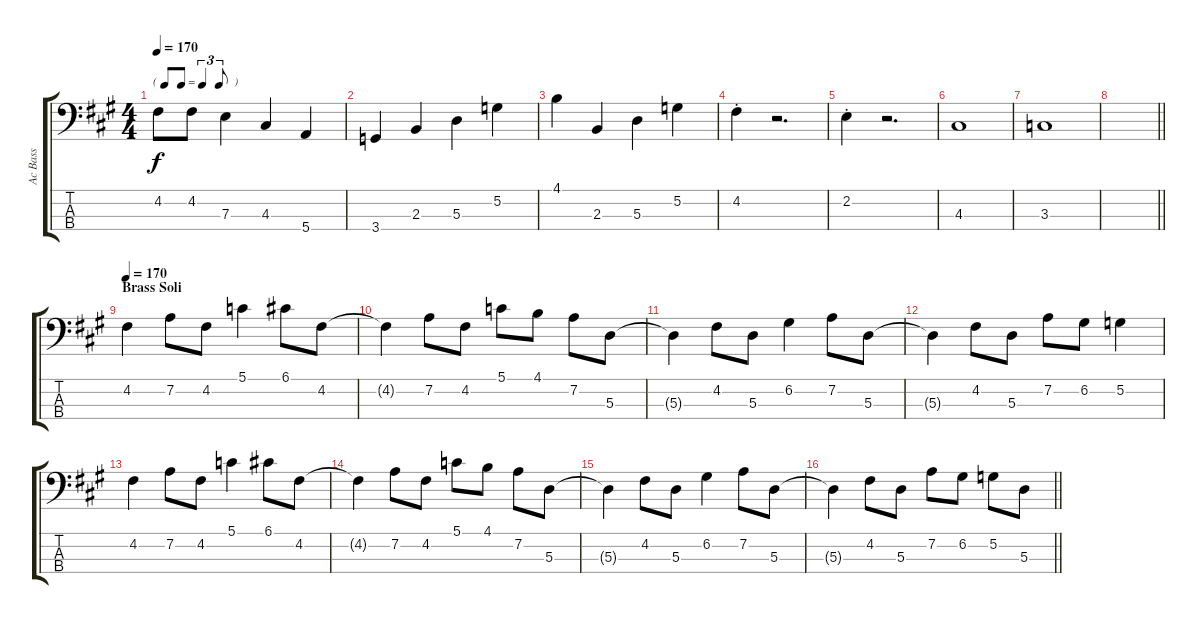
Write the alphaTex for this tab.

\track ("Ac Bass" "Ac Bass") {instrument acousticbass}
\staff {score tabs}
\tuning (G2 D2 A1 E1) {hide}
\ts (4 4)
\tf triplet8th
\tempo 170
\clef f4
\ks a
4.2{t}.8{dy f} 4.2.8 7.3.4 4.3.4 5.4.4 |
3.4.4 2.3.4 5.3.4 5.2.4 |
4.1.4 2.3.4 5.3.4 5.2.4 |
4.2{st}.4 r.2{d} |
2.2{st}.4 r.2{d} |
4.3.1 |
3.3.1 |
\barLineRight lightlight
|
\section ("" "Brass Soli")
\tempo 170
4.2.4 7.2.8 4.2.8 5.1.4 6.1.8 4.2.8 |
4.2{t}.4 7.2.8 4.2.8 5.1.8 4.1.8 7.2.8 5.3.8 |
5.3{t}.4 4.2.8 5.3.8 6.2.4 7.2.8 5.3.8 |
5.3{t}.4 4.2.8 5.3.8 7.2.8 6.2.8 5.2.4 |
4.2.4 7.2.8 4.2.8 5.1.4 6.1.8 4.2.8 |
4.2{t}.4 7.2.8 4.2.8 5.1.8 4.1.8 7.2.8 5.3.8 |
5.3{t}.4 4.2.8 5.3.8 6.2.4 7.2.8 5.3.8 |
\barLineRight lightlight
5.3{t}.4 4.2.8 5.3.8 7.2.8 6.2.8 5.2.8 5.3.8
